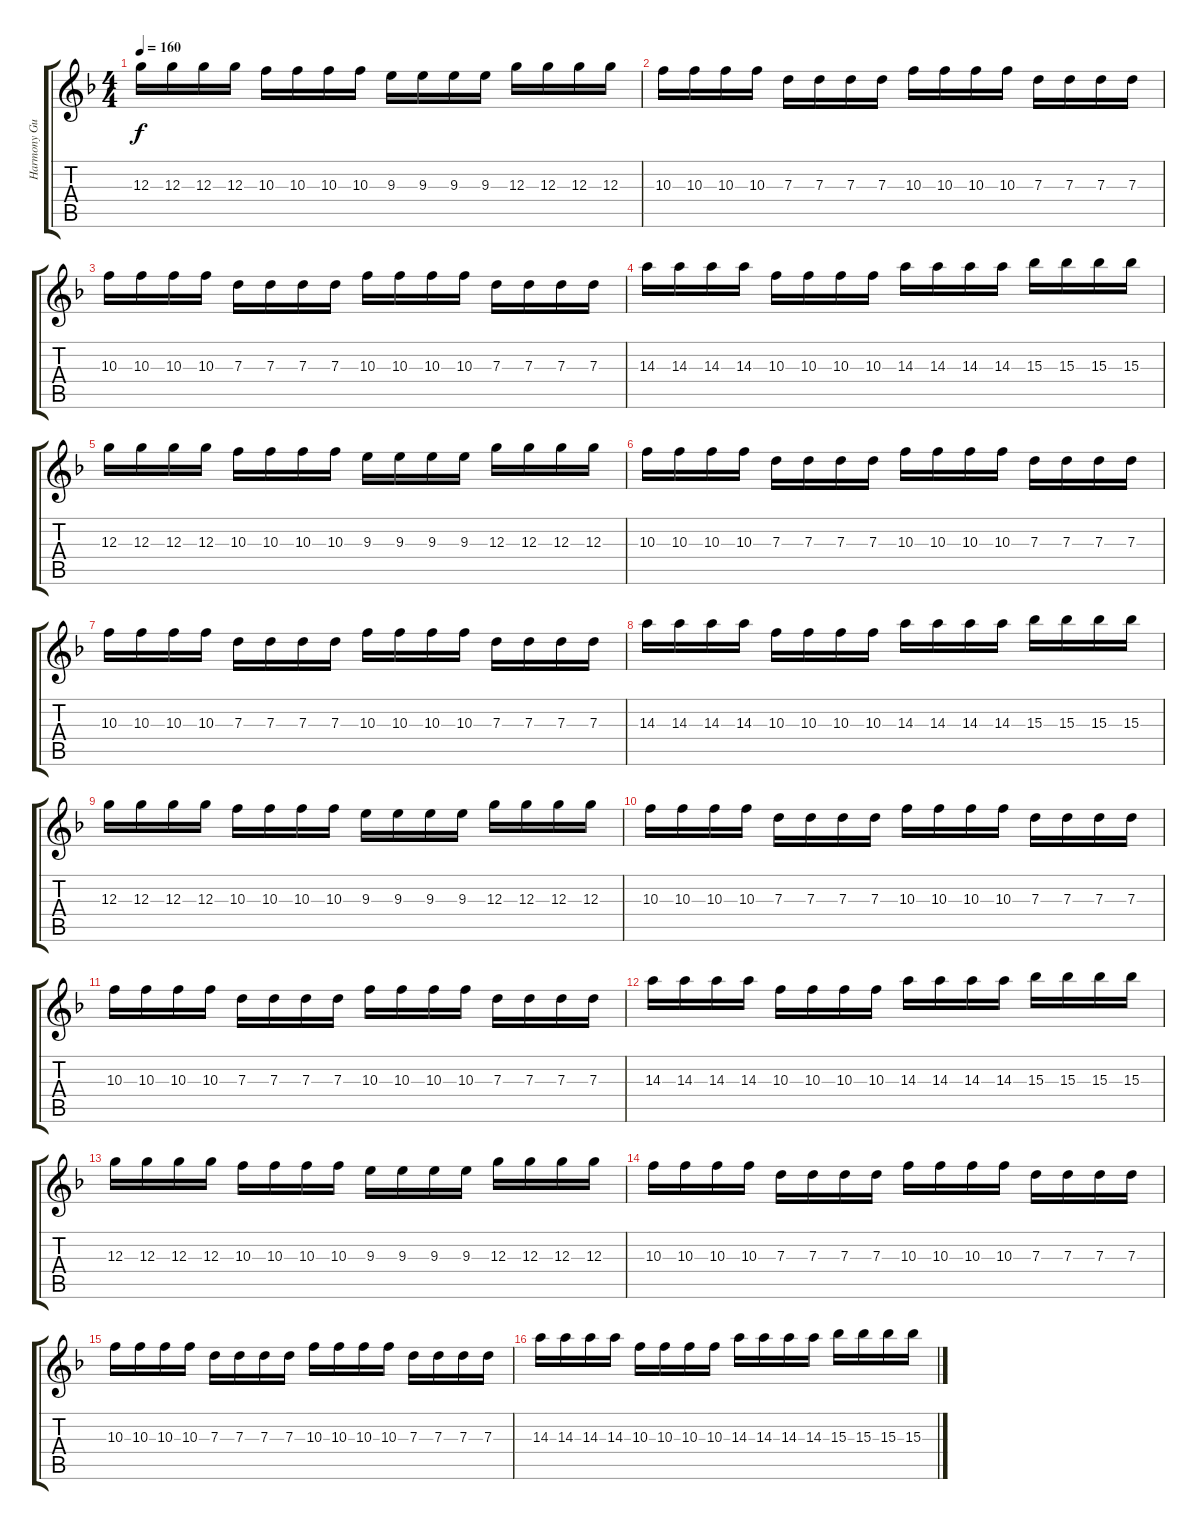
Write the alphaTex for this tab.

\track ("Harmony Guitar (Gus + Bob)" "Harmony Gu") {instrument distortionguitar}
\staff {score tabs}
\tuning (E4 B3 G3 D3 A2 D2) {hide}
\ts (4 4)
\tempo 160
\clef g2
\ks dminor
12.3.16{dy f} 12.3.16 12.3.16 12.3.16 10.3.16 10.3.16 10.3.16 10.3.16 9.3.16 9.3.16 9.3.16 9.3.16 12.3.16 12.3.16 12.3.16 12.3.16 |
10.3.16 10.3.16 10.3.16 10.3.16 7.3.16 7.3.16 7.3.16 7.3.16 10.3.16 10.3.16 10.3.16 10.3.16 7.3.16 7.3.16 7.3.16 7.3.16 |
10.3.16 10.3.16 10.3.16 10.3.16 7.3.16 7.3.16 7.3.16 7.3.16 10.3.16 10.3.16 10.3.16 10.3.16 7.3.16 7.3.16 7.3.16 7.3.16 |
14.3.16 14.3.16 14.3.16 14.3.16 10.3.16 10.3.16 10.3.16 10.3.16 14.3.16 14.3.16 14.3.16 14.3.16 15.3.16 15.3.16 15.3.16 15.3.16 |
12.3.16 12.3.16 12.3.16 12.3.16 10.3.16 10.3.16 10.3.16 10.3.16 9.3.16 9.3.16 9.3.16 9.3.16 12.3.16 12.3.16 12.3.16 12.3.16 |
10.3.16 10.3.16 10.3.16 10.3.16 7.3.16 7.3.16 7.3.16 7.3.16 10.3.16 10.3.16 10.3.16 10.3.16 7.3.16 7.3.16 7.3.16 7.3.16 |
10.3.16 10.3.16 10.3.16 10.3.16 7.3.16 7.3.16 7.3.16 7.3.16 10.3.16 10.3.16 10.3.16 10.3.16 7.3.16 7.3.16 7.3.16 7.3.16 |
14.3.16 14.3.16 14.3.16 14.3.16 10.3.16 10.3.16 10.3.16 10.3.16 14.3.16 14.3.16 14.3.16 14.3.16 15.3.16 15.3.16 15.3.16 15.3.16 |
12.3.16 12.3.16 12.3.16 12.3.16 10.3.16 10.3.16 10.3.16 10.3.16 9.3.16 9.3.16 9.3.16 9.3.16 12.3.16 12.3.16 12.3.16 12.3.16 |
10.3.16 10.3.16 10.3.16 10.3.16 7.3.16 7.3.16 7.3.16 7.3.16 10.3.16 10.3.16 10.3.16 10.3.16 7.3.16 7.3.16 7.3.16 7.3.16 |
10.3.16 10.3.16 10.3.16 10.3.16 7.3.16 7.3.16 7.3.16 7.3.16 10.3.16 10.3.16 10.3.16 10.3.16 7.3.16 7.3.16 7.3.16 7.3.16 |
14.3.16 14.3.16 14.3.16 14.3.16 10.3.16 10.3.16 10.3.16 10.3.16 14.3.16 14.3.16 14.3.16 14.3.16 15.3.16 15.3.16 15.3.16 15.3.16 |
12.3.16 12.3.16 12.3.16 12.3.16 10.3.16 10.3.16 10.3.16 10.3.16 9.3.16 9.3.16 9.3.16 9.3.16 12.3.16 12.3.16 12.3.16 12.3.16 |
10.3.16 10.3.16 10.3.16 10.3.16 7.3.16 7.3.16 7.3.16 7.3.16 10.3.16 10.3.16 10.3.16 10.3.16 7.3.16 7.3.16 7.3.16 7.3.16 |
10.3.16 10.3.16 10.3.16 10.3.16 7.3.16 7.3.16 7.3.16 7.3.16 10.3.16 10.3.16 10.3.16 10.3.16 7.3.16 7.3.16 7.3.16 7.3.16 |
14.3.16 14.3.16 14.3.16 14.3.16 10.3.16 10.3.16 10.3.16 10.3.16 14.3.16 14.3.16 14.3.16 14.3.16 15.3.16 15.3.16 15.3.16 15.3.16
